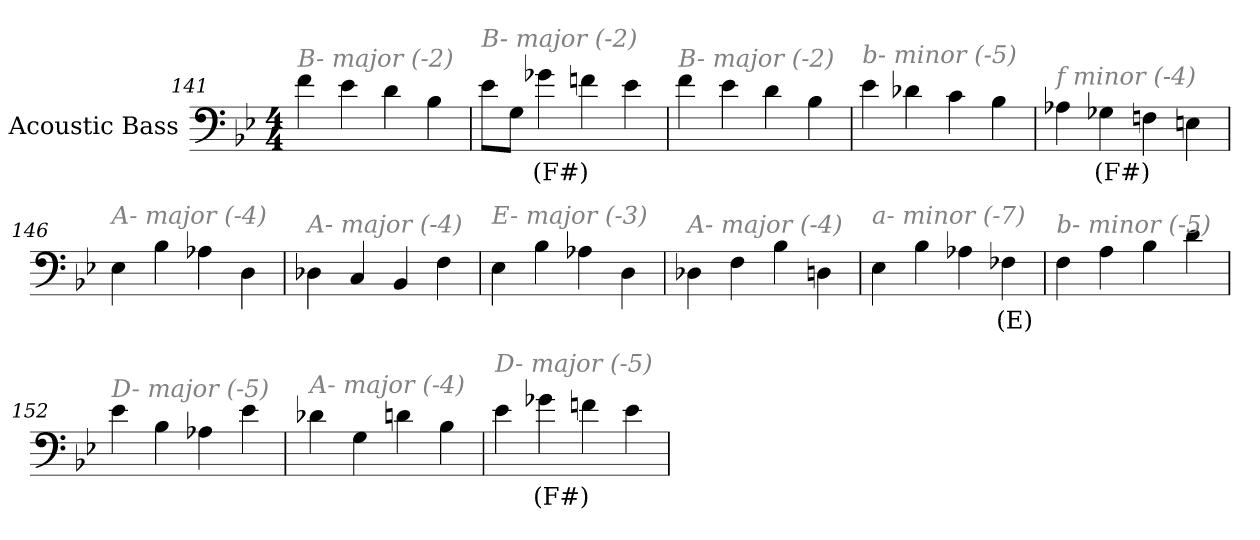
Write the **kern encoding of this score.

**kern	**text
*part1	*part1
*staff1	*staff1
*I"Acoustic Bass	*
*clefF4	*
*ITrd7c12	*
*k[b-e-]	*
*B-:	*
*M4/4	*
=141	=141
!LO:TX:i:color=#808080:t=B- major (-2)	!
4F	.
4E-	.
4D	.
4BB-	.
=142	=142
!LO:TX:i:color=#808080:t=B- major (-2)	!
8E-L	.
8GGJ	.
4G-Xi	(F#)
4Fn	.
4E-	.
=143	=143
!LO:TX:i:color=#808080:t=B- major (-2)	!
4F	.
4E-	.
4D	.
4BB-	.
=144	=144
!LO:TX:i:color=#808080:t=b- minor (-5)	!
4E-	.
4D-X	.
4C	.
4BB-	.
=145	=145
!LO:TX:i:color=#808080:t=f minor (-4)	!
4AA-X	.
4GG-Xi	(F#)
4FFn	.
4EEn	.
=146	=146
!LO:TX:i:color=#808080:t=A- major (-4)	!
4EE-	.
4BB-	.
4AA-X	.
4DD	.
=147	=147
!LO:TX:i:color=#808080:t=A- major (-4)	!
4DD-X	.
4CC	.
4BBB-	.
4FF	.
=148	=148
!LO:TX:i:color=#808080:t=E- major (-3)	!
4EE-	.
4BB-	.
4AA-X	.
4DD	.
=149	=149
!LO:TX:i:color=#808080:t=A- major (-4)	!
4DD-X	.
4FF	.
4BB-	.
4DDn	.
=150	=150
!LO:TX:i:color=#808080:t=a- minor (-7)	!
4EE-	.
4BB-	.
4AA-X	.
4FF-Xi	(E)
=151	=151
!LO:TX:i:color=#808080:t=b- minor (-5)	!
4FF	.
4AA	.
4BB-	.
4D	.
=152	=152
!LO:TX:i:color=#808080:t=D- major (-5)	!
4E-	.
4BB-	.
4AA-X	.
4E-	.
=153	=153
!LO:TX:i:color=#808080:t=A- major (-4)	!
4D-X	.
4GG	.
4Dn	.
4BB-	.
=154	=154
!LO:TX:i:color=#808080:t=D- major (-5)	!
4E-	.
4G-Xi	(F#)
4Fn	.
4E-	.
=	=
*-	*-
